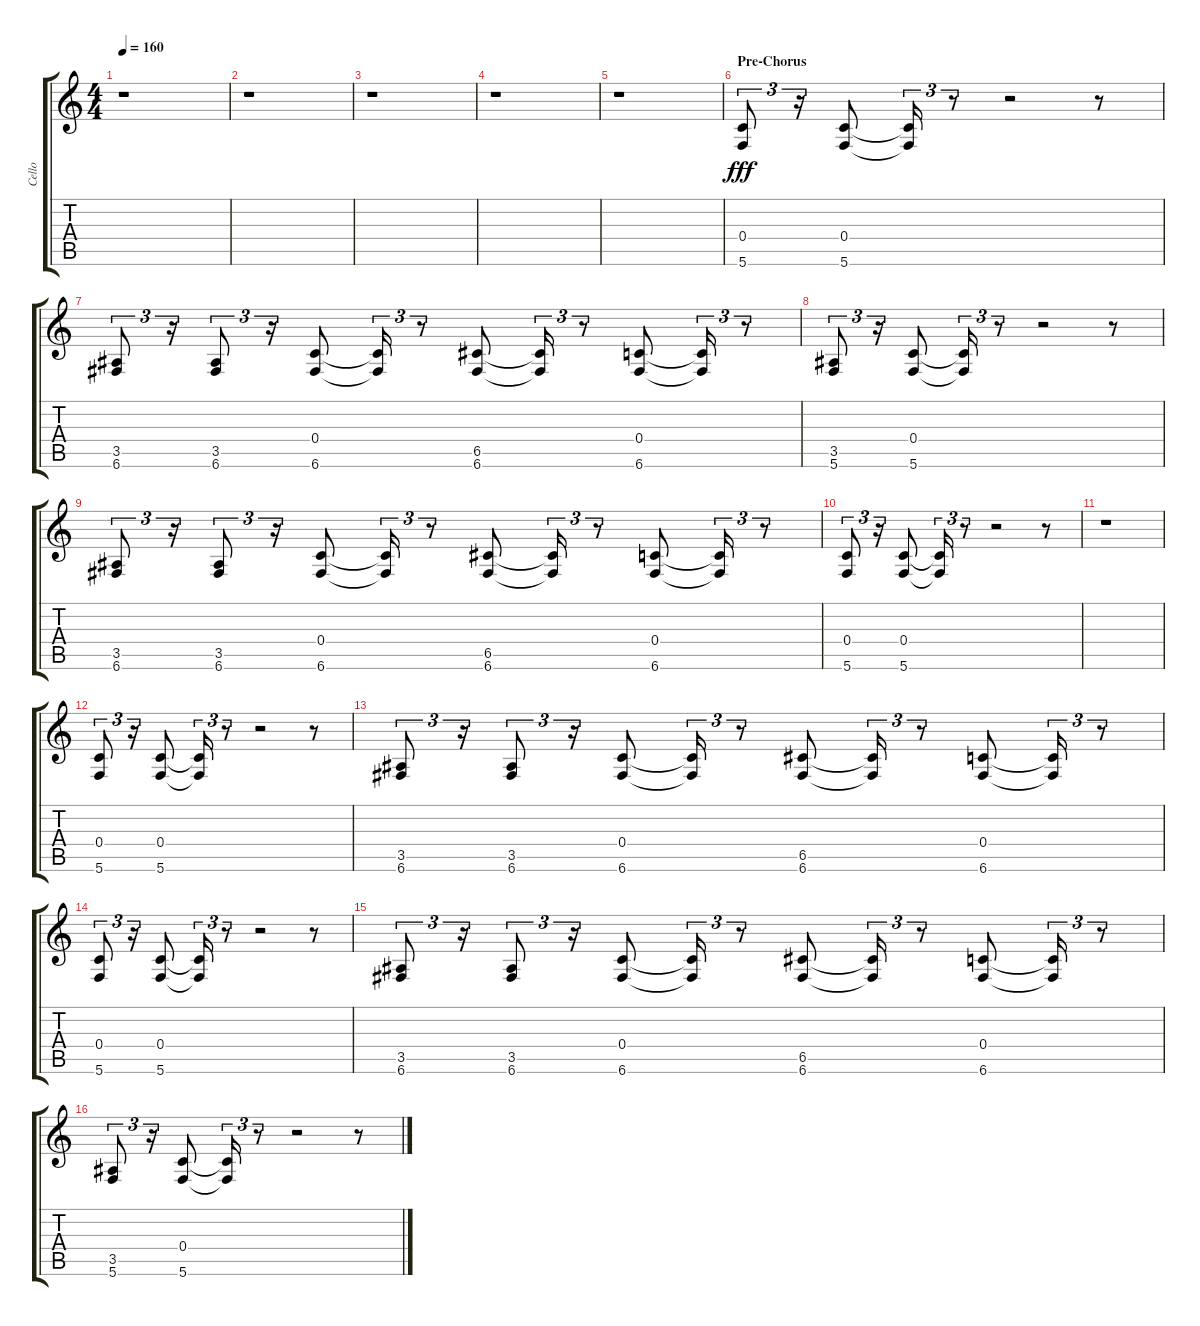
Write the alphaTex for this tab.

\track ("Cello" "Cello") {instrument electricguitarclean}
\staff {score tabs}
\tuning (D4 A3 F3 C3 G2 C2) {hide}
\ts (4 4)
\tempo 160
\clef g2
\ks aminor
r.1{dy fff} |
r.1 |
r.1 |
r.1 |
r.1 |
\section ("" "Pre-Chorus")
(0.4 5.6).8{tu (3 2)} r.16{tu (3 2)} (0.4 5.6).8 (0.4{t} 5.6{t}).16{tu (3 2)} r.8{tu (3 2)} r.2 r.8 |
(3.5 6.6).8{tu (3 2)} r.16{tu (3 2)} (3.5 6.6).8{tu (3 2)} r.16{tu (3 2)} (0.4 6.6).8 (0.4{t} 6.6{t}).16{tu (3 2)} r.8{tu (3 2)} (6.5 6.6).8 (6.5{t} 6.6{t}).16{tu (3 2)} r.8{tu (3 2)} (0.4 6.6).8 (0.4{t} 6.6{t}).16{tu (3 2)} r.8{tu (3 2)} |
(3.5 5.6).8{tu (3 2)} r.16{tu (3 2)} (0.4 5.6).8 (0.4{t} 5.6{t}).16{tu (3 2)} r.8{tu (3 2)} r.2 r.8 |
(3.5 6.6).8{tu (3 2)} r.16{tu (3 2)} (3.5 6.6).8{tu (3 2)} r.16{tu (3 2)} (0.4 6.6).8 (0.4{t} 6.6{t}).16{tu (3 2)} r.8{tu (3 2)} (6.5 6.6).8 (6.5{t} 6.6{t}).16{tu (3 2)} r.8{tu (3 2)} (0.4 6.6).8 (0.4{t} 6.6{t}).16{tu (3 2)} r.8{tu (3 2)} |
(0.4 5.6).8{tu (3 2)} r.16{tu (3 2)} (0.4 5.6).8 (0.4{t} 5.6{t}).16{tu (3 2)} r.8{tu (3 2)} r.2 r.8 |
r.1 |
(0.4 5.6).8{tu (3 2)} r.16{tu (3 2)} (0.4 5.6).8 (0.4{t} 5.6{t}).16{tu (3 2)} r.8{tu (3 2)} r.2 r.8 |
(3.5 6.6).8{tu (3 2)} r.16{tu (3 2)} (3.5 6.6).8{tu (3 2)} r.16{tu (3 2)} (0.4 6.6).8 (0.4{t} 6.6{t}).16{tu (3 2)} r.8{tu (3 2)} (6.5 6.6).8 (6.5{t} 6.6{t}).16{tu (3 2)} r.8{tu (3 2)} (0.4 6.6).8 (0.4{t} 6.6{t}).16{tu (3 2)} r.8{tu (3 2)} |
(0.4 5.6).8{tu (3 2)} r.16{tu (3 2)} (0.4 5.6).8 (0.4{t} 5.6{t}).16{tu (3 2)} r.8{tu (3 2)} r.2 r.8 |
(3.5 6.6).8{tu (3 2)} r.16{tu (3 2)} (3.5 6.6).8{tu (3 2)} r.16{tu (3 2)} (0.4 6.6).8 (0.4{t} 6.6{t}).16{tu (3 2)} r.8{tu (3 2)} (6.5 6.6).8 (6.5{t} 6.6{t}).16{tu (3 2)} r.8{tu (3 2)} (0.4 6.6).8 (0.4{t} 6.6{t}).16{tu (3 2)} r.8{tu (3 2)} |
(3.5 5.6).8{tu (3 2)} r.16{tu (3 2)} (0.4 5.6).8 (0.4{t} 5.6{t}).16{tu (3 2)} r.8{tu (3 2)} r.2 r.8
